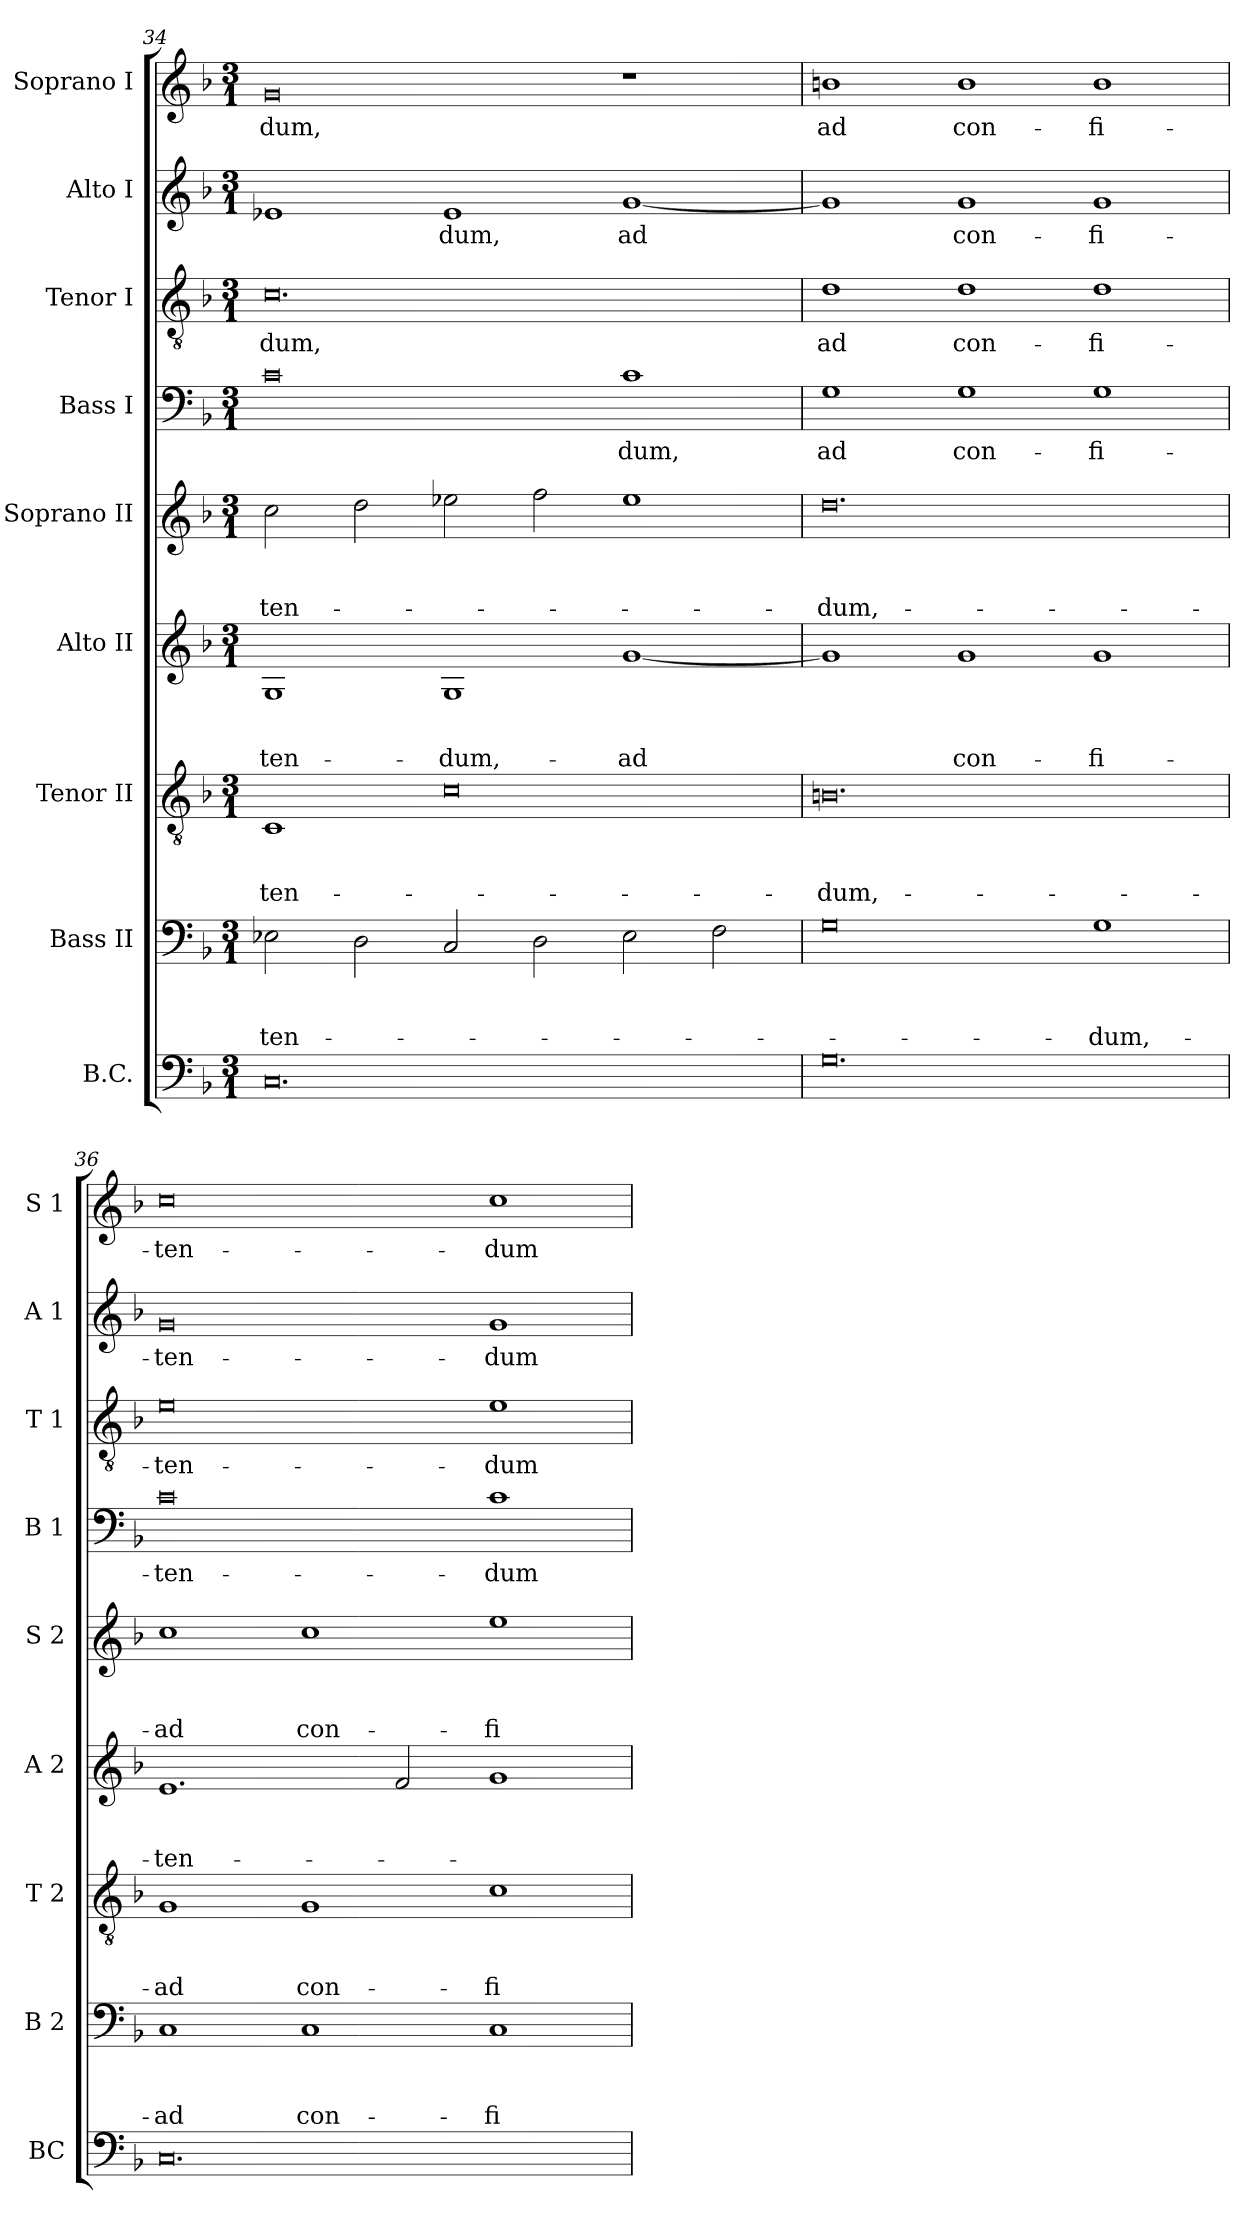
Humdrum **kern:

**kern	**kern	**text	**text	**text	**kern	**text	**text	**text	**kern	**text	**text	**text	**kern	**text	**text	**text	**kern	**text	**kern	**text	**kern	**text	**kern	**text
*part9	*part8	*part8	*part8	*part8	*part7	*part7	*part7	*part7	*part6	*part6	*part6	*part6	*part5	*part5	*part5	*part5	*part4	*part4	*part3	*part3	*part2	*part2	*part1	*part1
*staff9	*staff8	*staff8	*staff8	*staff8	*staff7	*staff7	*staff7	*staff7	*staff6	*staff6	*staff6	*staff6	*staff5	*staff5	*staff5	*staff5	*staff4	*staff4	*staff3	*staff3	*staff2	*staff2	*staff1	*staff1
*I"B.C.	*I"Bass II	*	*	*	*I"Tenor II	*	*	*	*I"Alto II	*	*	*	*I"Soprano II	*	*	*	*I"Bass I	*	*I"Tenor I	*	*I"Alto I	*	*I"Soprano I	*
*I'BC	*I'B 2	*	*	*	*I'T 2	*	*	*	*I'A 2	*	*	*	*I'S 2	*	*	*	*I'B 1	*	*I'T 1	*	*I'A 1	*	*I'S 1	*
*clefF4	*clefF4	*	*	*	*clefGv2	*	*	*	*clefG2	*	*	*	*clefG2	*	*	*	*clefF4	*	*clefGv2	*	*clefG2	*	*clefG2	*
*k[b-]	*k[b-]	*	*	*	*k[b-]	*	*	*	*k[b-]	*	*	*	*k[b-]	*	*	*	*k[b-]	*	*k[b-]	*	*k[b-]	*	*k[b-]	*
*F:	*F:	*	*	*	*F:	*	*	*	*F:	*	*	*	*F:	*	*	*	*F:	*	*F:	*	*F:	*	*F:	*
*M3/1	*M3/1	*	*	*	*M3/1	*	*	*	*M3/1	*	*	*	*M3/1	*	*	*	*M3/1	*	*M3/1	*	*M3/1	*	*M3/1	*
=34	=34	=34	=34	=34	=34	=34	=34	=34	=34	=34	=34	=34	=34	=34	=34	=34	=34	=34	=34	=34	=34	=34	=34	=34
!	!	!	!	!LO:LY:b	!	!	!	!LO:LY:b	!	!	!	!LO:LY:b	!	!	!	!LO:LY:b	!	!	!	!LO:LY:b	!	!	!	!LO:LY:b
0.C	2E-X\	.	.	-ten-	1C	.	.	-ten-	1G	.	.	-ten-	2cc\	.	.	-ten-	0c	.	0.c	-dum,	1e-X	.	0g	-dum,
.	2D\	.	.	.	.	.	.	.	.	.	.	.	2dd\	.	.	.	.	.	.	.	.	.	.	.
!	!	!	!	!	!	!	!	!	!	!	!	!LO:LY:b	!	!	!	!	!	!	!	!	!	!LO:LY:b	!	!
.	2C/	.	.	.	0c	.	.	.	1G	.	.	-dum,-	2ee-X\	.	.	.	.	.	.	.	1e-	-dum,	.	.
.	2D\	.	.	.	.	.	.	.	.	.	.	.	2ff\	.	.	.	.	.	.	.	.	.	.	.
!	!	!	!	!	!	!	!	!	!	!	!	!LO:LY:b	!	!	!	!	!	!LO:LY:b	!	!	!	!LO:LY:b	!	!
.	2E-\	.	.	.	.	.	.	.	[1g	.	.	-ad	1ee-	.	.	.	1c	-dum,	.	.	[1g	ad	1r	.
.	2F\	.	.	.	.	.	.	.	.	.	.	.	.	.	.	.	.	.	.	.	.	.	.	.
=35	=35	=35	=35	=35	=35	=35	=35	=35	=35	=35	=35	=35	=35	=35	=35	=35	=35	=35	=35	=35	=35	=35	=35	=35
!	!	!	!	!	!	!	!	!LO:LY:b	!	!	!	!	!	!	!	!LO:LY:b	!	!LO:LY:b	!	!LO:LY:b	!	!	!	!LO:LY:b
0.G	0G	.	.	.	0.Bn	.	.	-dum,-	1g]	.	.	.	0.dd	.	.	-dum,-	1G	ad	1d	ad	1g]	.	1bn	ad
!	!	!	!	!	!	!	!	!	!	!	!	!LO:LY:b	!	!	!	!	!	!LO:LY:b	!	!LO:LY:b	!	!LO:LY:b	!	!LO:LY:b
.	.	.	.	.	.	.	.	.	1g	.	.	con-	.	.	.	.	1G	con-	1d	con-	1g	con-	1b	con-
!	!	!	!	!LO:LY:b	!	!	!	!	!	!	!	!LO:LY:b	!	!	!	!	!	!LO:LY:b	!	!LO:LY:b	!	!LO:LY:b	!	!LO:LY:b
.	1G	.	.	-dum,-	.	.	.	.	1g	.	.	-fi-	.	.	.	.	1G	-fi-	1d	-fi-	1g	-fi-	1b	-fi-
=36	=36	=36	=36	=36	=36	=36	=36	=36	=36	=36	=36	=36	=36	=36	=36	=36	=36	=36	=36	=36	=36	=36	=36	=36
!	!	!	!	!LO:LY:b	!	!	!	!LO:LY:b	!	!	!	!LO:LY:b	!	!	!	!LO:LY:b	!	!LO:LY:b	!	!LO:LY:b	!	!LO:LY:b	!	!LO:LY:b
0.C	1C	.	.	-ad	1G	.	.	-ad	1.e	.	.	-ten-	1cc	.	.	-ad	0c	-ten-	0e	-ten-	0g	-ten-	0cc	-ten-
!	!	!	!	!LO:LY:b	!	!	!	!LO:LY:b	!	!	!	!	!	!	!	!LO:LY:b	!	!	!	!	!	!	!	!
.	1C	.	.	con-	1G	.	.	con-	.	.	.	.	1cc	.	.	con-	.	.	.	.	.	.	.	.
.	.	.	.	.	.	.	.	.	2f/	.	.	.	.	.	.	.	.	.	.	.	.	.	.	.
!	!	!	!	!LO:LY:b	!	!	!	!LO:LY:b	!	!	!	!	!	!	!	!LO:LY:b	!	!LO:LY:b	!	!LO:LY:b	!	!LO:LY:b	!	!LO:LY:b
.	1C	.	.	-fi-	1c	.	.	-fi-	1g	.	.	.	1ee	.	.	-fi-	1c	-dum	1e	-dum	1g	-dum	1cc	-dum
=	=	=	=	=	=	=	=	=	=	=	=	=	=	=	=	=	=	=	=	=	=	=	=	=
*-	*-	*-	*-	*-	*-	*-	*-	*-	*-	*-	*-	*-	*-	*-	*-	*-	*-	*-	*-	*-	*-	*-	*-	*-
